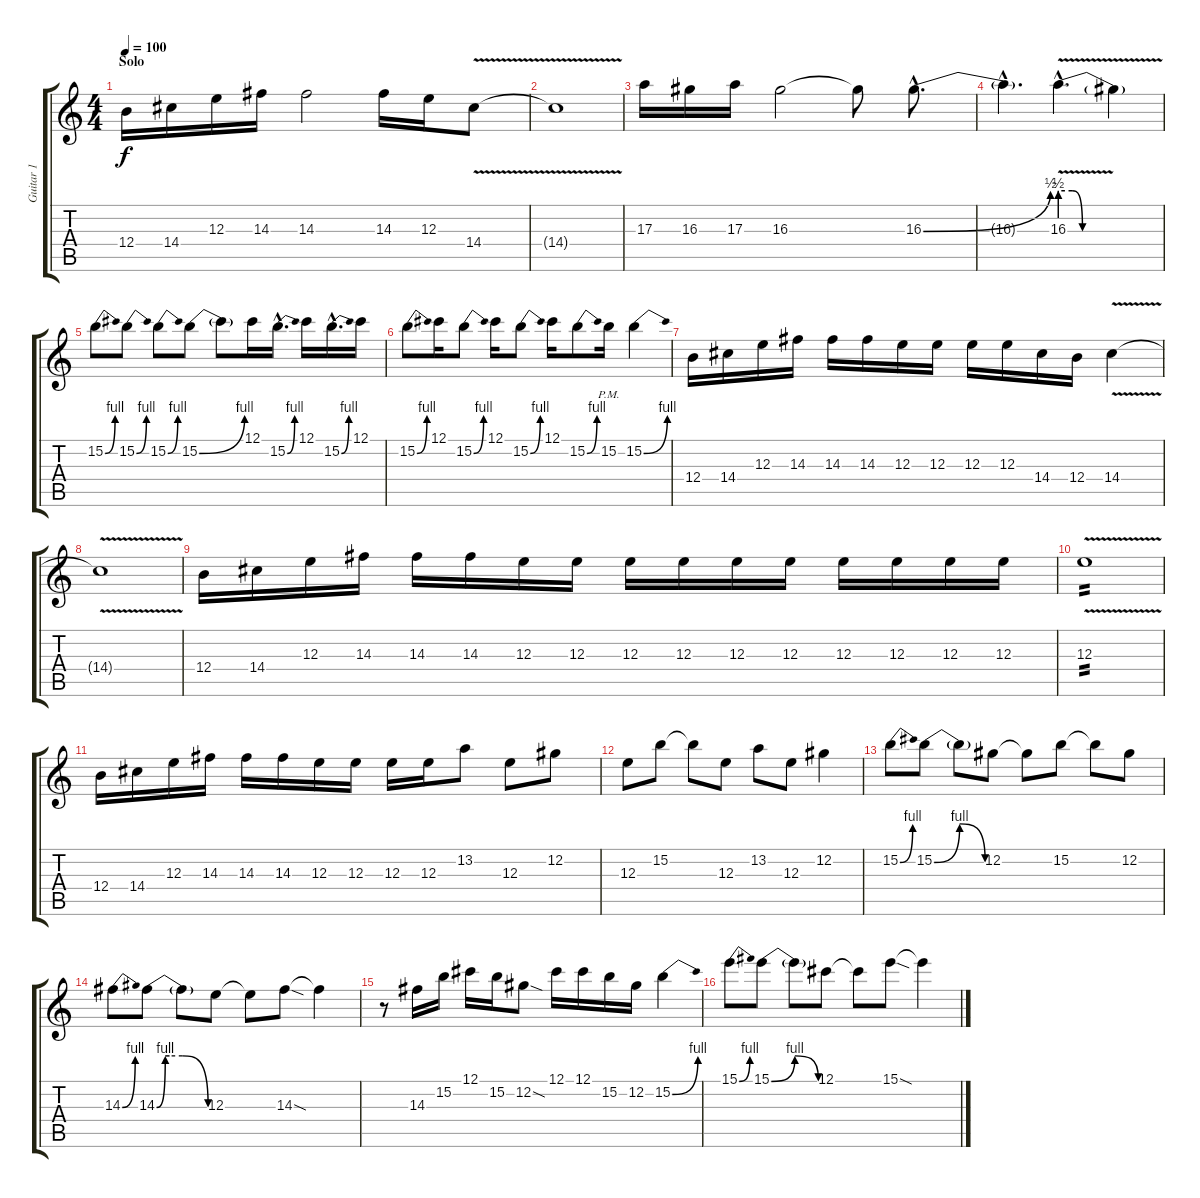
\track ("Guitar 1" "Guitar 1") {instrument distortionguitar}
\staff {score tabs}
\tuning (Db4 Ab3 E3 B2 Gb2 Db2) {hide}
\ts (4 4)
\section ("" "Solo")
\tempo 100
\clef g2
\ks c
12.4.16{dy f} 14.4.16 12.3.16 14.3.16 14.3.2 14.3.16 12.3.16 14.4{v}.8 |
14.4{t}.1 |
17.3.16 16.3.16 17.3.16 16.3.2 16.3{t}.8 16.3{be (bend 0 0 60 2) hac}.8{d} |
16.3{hac t}.4{d} 16.3{be (custom 0 2 7 2 13 0 21 0 31 0 60 0) v hac}.4{d} 16.3{t}.4 |
15.2{be (bend 0 0 60 4)}.8 15.2{be (bend 0 0 60 4)}.8 15.2{be (bend 0 0 60 4)}.8 15.2{be (bend 0 0 60 4)}.8 15.2{t}.8 12.1.16 15.2{be (bend 0 0 60 4) hac}.16{d} 12.1.16 15.2{be (bend 0 0 60 4) hac}.16{d} 12.1.16 |
15.2{be (bend 0 0 60 4)}.8 12.1.16 15.2{be (bend 0 0 60 4)}.8 12.1.16 15.2{be (bend 0 0 60 4)}.8 12.1.16 15.2{be (bend 0 0 60 4)}.8 15.2{pm}.16 15.2{be (bend 0 0 60 4)}.4 |
12.4.16 14.4.16 12.3.16 14.3.16 14.3.16 14.3.16 12.3.16 12.3.16 12.3.16 12.3.16 14.4.16 12.4.16 14.4{v}.4 |
14.4{t}.1 |
12.4.16 14.4.16 12.3.16 14.3.16 14.3.16 14.3.16 12.3.16 12.3.16 12.3.16 12.3.16 12.3.16 12.3.16 12.3.16 12.3.16 12.3.16 12.3.16 |
12.3{v}.1{tp 2} |
12.4.16 14.4.16 12.3.16 14.3.16 14.3.16 14.3.16 12.3.16 12.3.16 12.3.16 12.3.16 13.2.8 12.3.8 12.2.8 |
12.3.8 15.2.8 15.2{t}.8 12.3.8 13.2.8 12.3.8 12.2.4 |
15.2{be (bend 0 0 60 4)}.8 15.2{be (bendrelease 0 0 10 4 20 4 60 0)}.8 15.2{t}.8 12.2.8 12.2{t}.8 15.2.8 15.2{t}.8 12.2.8 |
14.3{be (bend 0 0 60 4)}.8 14.3{be (custom 0 0 10 4 15 4 30 4 60 0)}.8 14.3{t}.8 12.3.8 12.3{t}.8 14.3{sod}.8 14.3{t}.4 |
r.8 14.3.16 15.2.16 12.1.16 15.2.16 12.2{sod}.8 12.1.16 12.1.16 15.2.16 12.2.16 15.2{be (bend 0 0 60 4)}.4 |
15.1{be (bend 0 0 60 4)}.8 15.1{be (bendrelease 0 0 15 4 41 4 60 0)}.8 15.1{t}.8 12.1.8 12.1{t}.8 15.1{sod}.8 15.1{t}.4
